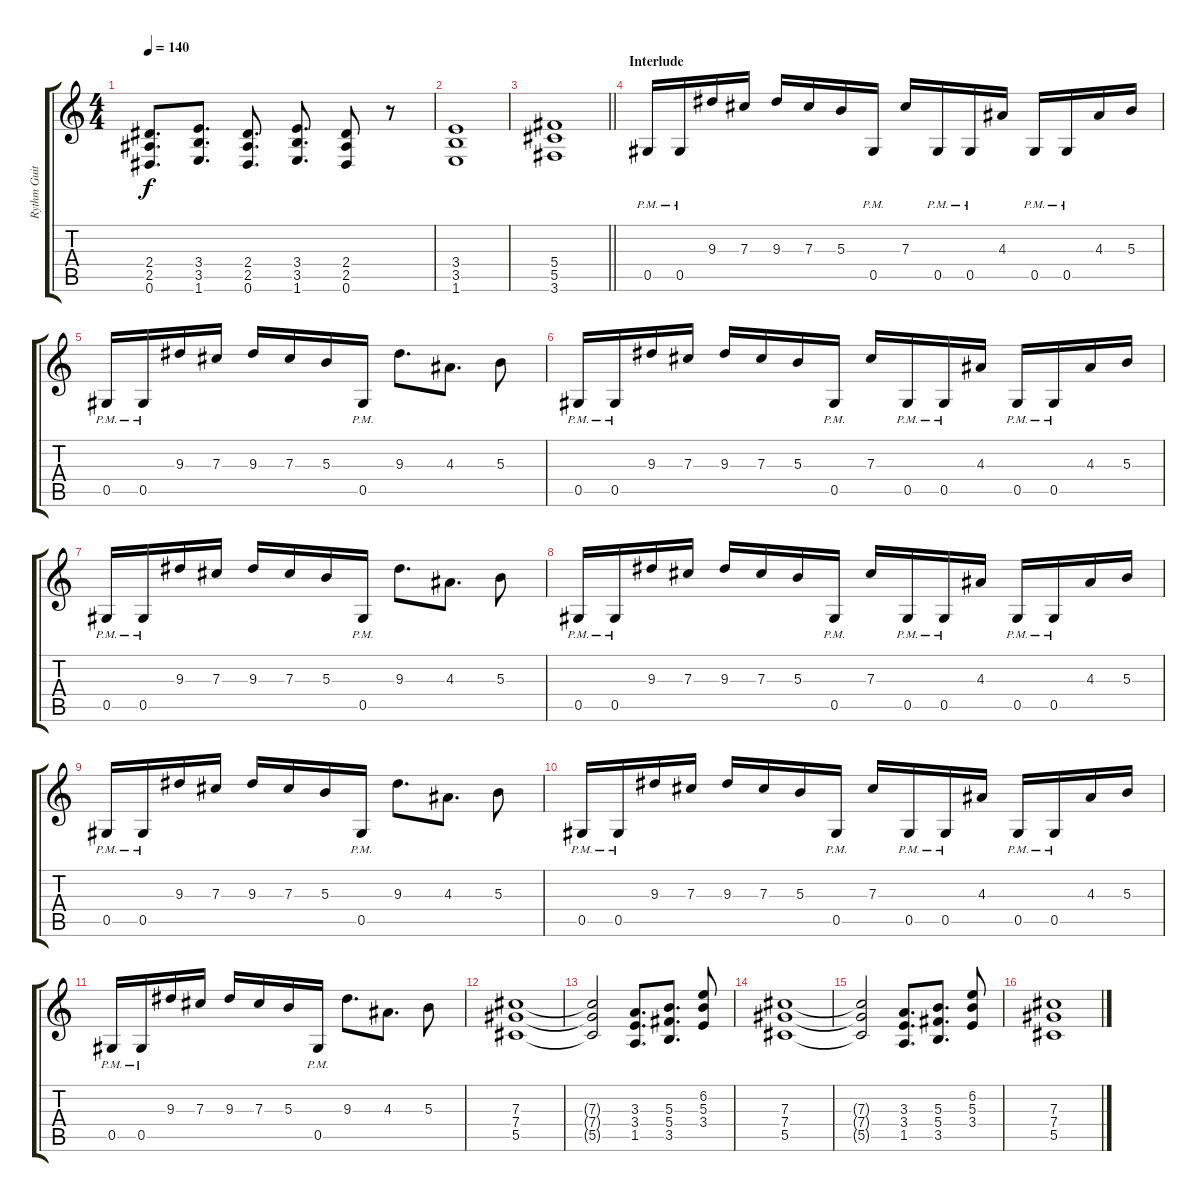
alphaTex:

\track ("Rythm Guitar" "Rythm Guit") {instrument distortionguitar}
\staff {score tabs}
\tuning (Eb4 Bb3 Gb3 Db3 Ab2 Eb2) {hide}
\ts (4 4)
\tempo 140
\clef g2
\ks c
(2.4 2.5 0.6).8{d dy f} (3.4 3.5 1.6).8{d} (2.4 2.5 0.6).8{d} (3.4 3.5 1.6).8{d} (2.4 2.5 0.6).8 r.8 |
(3.4 3.5 1.6).1 |
\barLineRight lightlight
(5.4 5.5 3.6).1 |
\section ("" "Interlude")
0.5{pm}.16 0.5{pm}.16 9.3.16 7.3.16 9.3.16 7.3.16 5.3.16 0.5{pm}.16 7.3.16 0.5{pm}.16 0.5{pm}.16 4.3.16 0.5{pm}.16 0.5{pm}.16 4.3.16 5.3.16 |
0.5{pm}.16 0.5{pm}.16 9.3.16 7.3.16 9.3.16 7.3.16 5.3.16 0.5{pm}.16 9.3.8{d} 4.3.8{d} 5.3.8 |
0.5{pm}.16 0.5{pm}.16 9.3.16 7.3.16 9.3.16 7.3.16 5.3.16 0.5{pm}.16 7.3.16 0.5{pm}.16 0.5{pm}.16 4.3.16 0.5{pm}.16 0.5{pm}.16 4.3.16 5.3.16 |
0.5{pm}.16 0.5{pm}.16 9.3.16 7.3.16 9.3.16 7.3.16 5.3.16 0.5{pm}.16 9.3.8{d} 4.3.8{d} 5.3.8 |
0.5{pm}.16 0.5{pm}.16 9.3.16 7.3.16 9.3.16 7.3.16 5.3.16 0.5{pm}.16 7.3.16 0.5{pm}.16 0.5{pm}.16 4.3.16 0.5{pm}.16 0.5{pm}.16 4.3.16 5.3.16 |
0.5{pm}.16 0.5{pm}.16 9.3.16 7.3.16 9.3.16 7.3.16 5.3.16 0.5{pm}.16 9.3.8{d} 4.3.8{d} 5.3.8 |
0.5{pm}.16 0.5{pm}.16 9.3.16 7.3.16 9.3.16 7.3.16 5.3.16 0.5{pm}.16 7.3.16 0.5{pm}.16 0.5{pm}.16 4.3.16 0.5{pm}.16 0.5{pm}.16 4.3.16 5.3.16 |
0.5{pm}.16 0.5{pm}.16 9.3.16 7.3.16 9.3.16 7.3.16 5.3.16 0.5{pm}.16 9.3.8{d} 4.3.8{d} 5.3.8 |
(7.3 7.4 5.5).1 |
(7.3{t} 7.4{t} 5.5{t}).2 (3.3 3.4 1.5).8{d} (5.3 5.4 3.5).8{d} (6.2 5.3 3.4).8 |
(7.3 7.4 5.5).1 |
(7.3{t} 7.4{t} 5.5{t}).2 (3.3 3.4 1.5).8{d} (5.3 5.4 3.5).8{d} (6.2 5.3 3.4).8 |
(7.3 7.4 5.5).1
